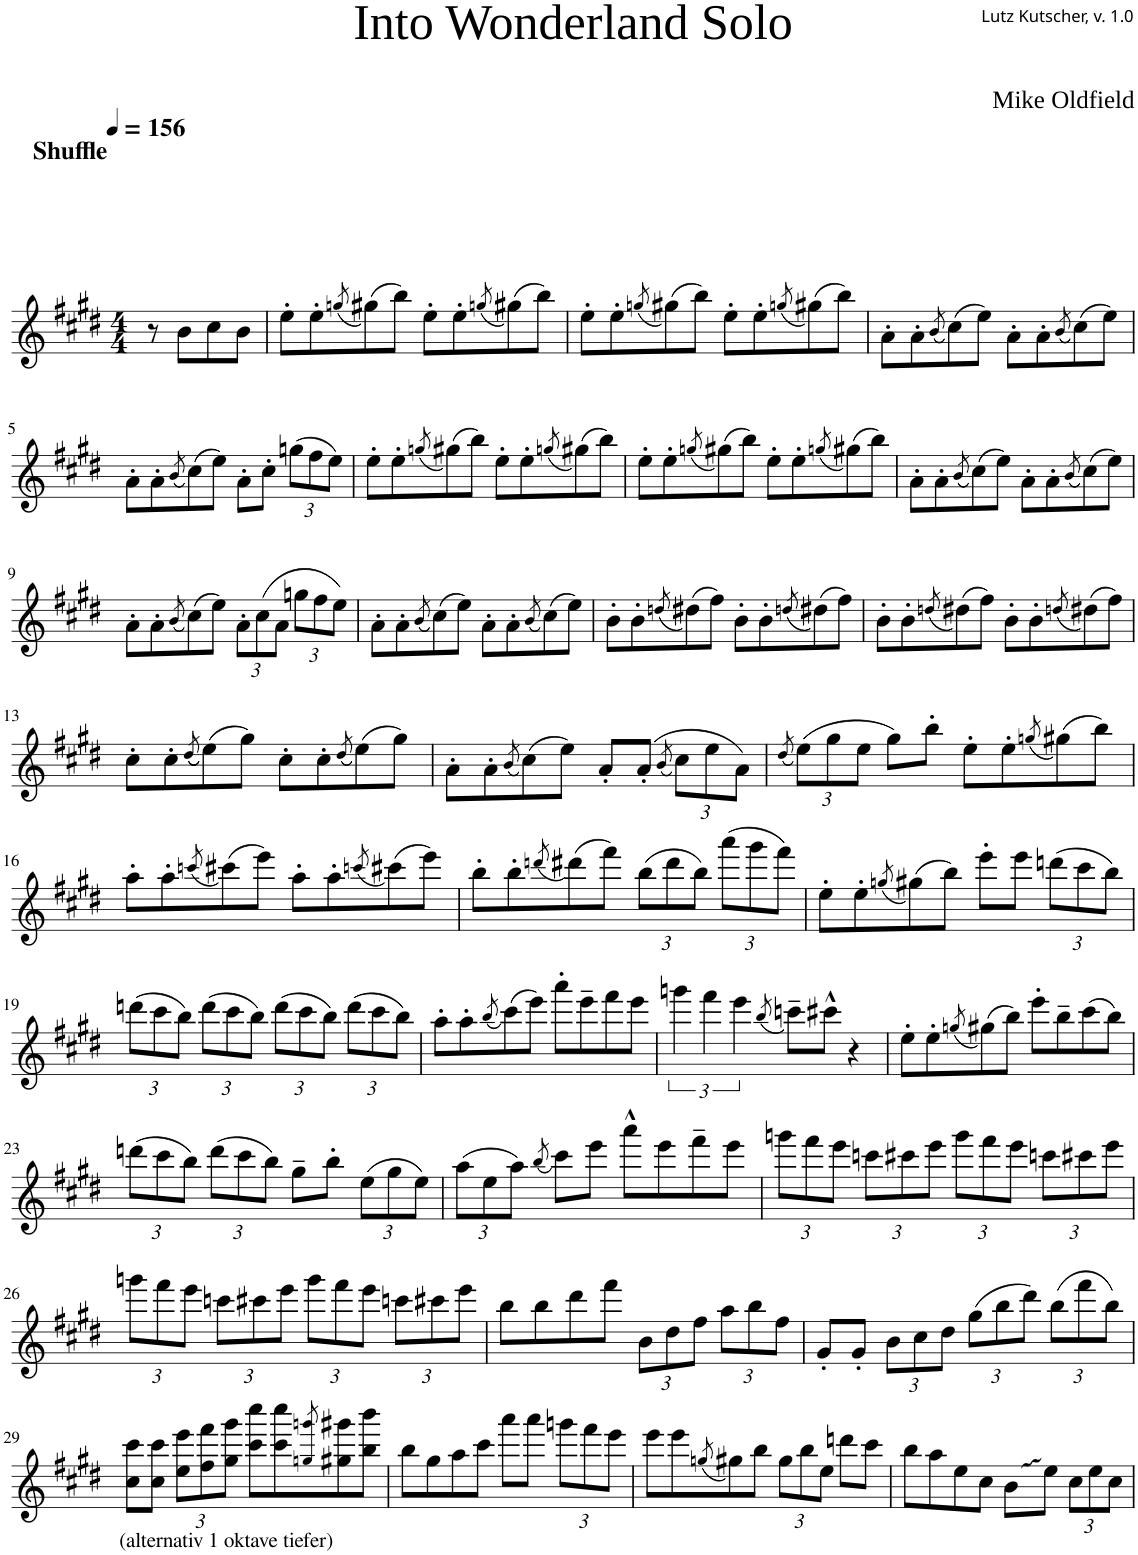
**kern
*part1
*staff1
*I"Flute
*I'Fl
*clefG2
*k[f#c#g#d#]
*M4/4
*MM156
=1
!LO:TX:a:B:t=Shuffle
8r
8b\L
8cc#\
8b\J
=2
8ee'\L
8ee'\
(8qggn/
(8gg#X\)
8bb\J)
8ee'\L
8ee'\
(8qggn/
(8gg#X\)
8bb\J)
=3
8ee'\L
8ee'\
(8qggn/
(8gg#X\)
8bb\J)
8ee'\L
8ee'\
(8qggn/
(8gg#X\)
8bb\J)
=4
8a'\L
8a'\
(8qb/
(8cc#\)
8ee\J)
8a'\L
8a'\
(8qb/
(8cc#\)
8ee\J)
!!LO:LB:g=z
=5
8a'\L
8a'\
(8qb/
(8cc#\)
8ee\J)
8a'\L
8cc#'\J
*Xbrackettup
(12ggn\L
12ff#\
12ee\J)
=6
8ee'\L
8ee'\
(8qggn/
(8gg#X\)
8bb\J)
8ee'\L
8ee'\
(8qggn/
(8gg#X\)
8bb\J)
=7
8ee'\L
8ee'\
(8qggn/
(8gg#X\)
8bb\J)
8ee'\L
8ee'\
(8qggn/
(8gg#X\)
8bb\J)
=8
8a'\L
8a'\
(8qb/
(8cc#\)
8ee\J)
8a'\L
8a'\
(8qb/
(8cc#\)
8ee\J)
!!LO:LB:g=z
=9
8a'\L
8a'\
(8qb/
(8cc#\)
8ee\J)
12a'\L
(12cc#\
12a\J
12ggn\L
12ff#\
12ee\J)
=10
8a'\L
8a'\
(8qb/
(8cc#\)
8ee\J)
8a'\L
8a'\
(8qb/
(8cc#\)
8ee\J)
=11
8b'\L
8b'\
(8qddn/
(8dd#X\)
8ff#\J)
8b'\L
8b'\
(8qddn/
(8dd#X\)
8ff#\J)
=12
8b'\L
8b'\
(8qddn/
(8dd#X\)
8ff#\J)
8b'\L
8b'\
(8qddn/
(8dd#X\)
8ff#\J)
!!LO:LB:g=z
=13
8cc#'\L
8cc#'\
((8qdd#/
(8ee\))
8gg#\J)
8cc#'\L
8cc#'\
(8qdd#/
(8ee\)
8gg#\J)
=14
8a'\L
8a'\
(8qb/
(8cc#\)
8ee\J)
8a'/L
(8a'/J
(8qb/
12cc#\L)
12ee\
12a\J)
=15
(8qdd#/
(12ee\L)
12gg#\
12ee\J
8gg#\L)
8bb'\J
8ee'\L
8ee'\
(8qggn/
(8gg#X\)
8bb\J)
!!LO:LB:g=z
=16
8aa'\L
8aa'\
(8qcccn/
(8ccc#X\)
8eee\J)
8aa'\L
8aa'\
(8qcccn/
(8ccc#X\)
8eee\J)
=17
8bb'\L
8bb'\
(8qdddn/
(8ddd#X\)
8fff#\J)
(12bb\L
12ddd#\
12bb\J)
(12aaa\L
12ggg#\
12fff#\J)
=18
8ee'\L
8ee'\
(8qggn/
(8gg#X\)
8bb\J)
8eee'\L
8eee\J
(12dddn\L
12ccc#\
12bb\J)
!!LO:LB:g=z
=19
(12dddn\L
12ccc#\
12bb\J)
(12ddd\L
12ccc#\
12bb\J)
(12ddd\L
12ccc#\
12bb\J)
(12ddd\L
12ccc#\
12bb\J)
=20
8aa'\L
8aa'\
(8qbb/
(8ccc#\)
8eee\J)
8aaa'\L
8eee~\
8fff#\
8eee\J
=21
*brackettup
6gggn\
6fff#\
6eee\
(8qbb/
8cccn~\L)
8ccc#X^^\J
4r
=22
8ee'\L
8ee'\
(8qggn/
(8gg#X\)
8bb\J)
8eee'\L
8bb~\
(8ccc#\
8bb\J)
!!LO:LB:g=z
=23
*Xbrackettup
(12dddn\L
12ccc#\
12bb\J)
(12ddd\L
12ccc#\
12bb\J)
8gg#~\L
8bb'\J
(12ee\L
12gg#\
12ee\J)
=24
(12aa\L
12ee\
12aa\J)
(8qbb/
8ccc#\L)
8eee\J
8aaa^^\L
8eee\
8fff#~\
8eee\J
=25
12gggn\L
12fff#\
12eee\J
12cccn\L
12ccc#X\
12eee\J
12ggg\L
12fff#\
12eee\J
12cccn\L
12ccc#X\
12eee\J
!!LO:LB:g=z
=26
12gggn\L
12fff#\
12eee\J
12cccn\L
12ccc#X\
12eee\J
12ggg\L
12fff#\
12eee\J
12cccn\L
12ccc#X\
12eee\J
=27
8bb\L
8bb\
8ddd#\
8fff#\J
12b\L
12dd#\
12ff#\J
12aa\L
12bb\
12ff#\J
=28
8g#'/L
8g#'/J
12b\L
12cc#\
12dd#\J
(12gg#\L
12bb\
12ddd#\J)
(12bb\L
12fff#\
12bb\J)
!!LO:LB:g=z
=29
!LO:TX:b:t=(alternativ 1 oktave tiefer)
8cc#\ 8ccc#\L
8cc#\ 8ccc#\J
12ee\ 12eee\L
12ff#\ 12fff#\
12gg#\ 12ggg#\J
8ccc#\ 8cccc#\L
8ccc#\ 8cccc#\
8qggn/ 8qgggn/
8gg#X\ 8ggg#X\
8bb\ 8bbb\J
=30
8bb\L
8gg#\
8aa\
8ccc#\J
8aaa\L
8aaa\J
12gggn\L
12fff#\
12eee\J
=31
8eee\L
8eee\
(8qggn/
8gg#X\)
8bb\J
12gg#\L
12bb\
12ee\J
8dddn\L
8ccc#\J
=32
8bb\L
8aa\
8ee\
8cc#\J
8b\L
8ee\J
12cc#\L
12ee\
12cc#\J
=
*-
